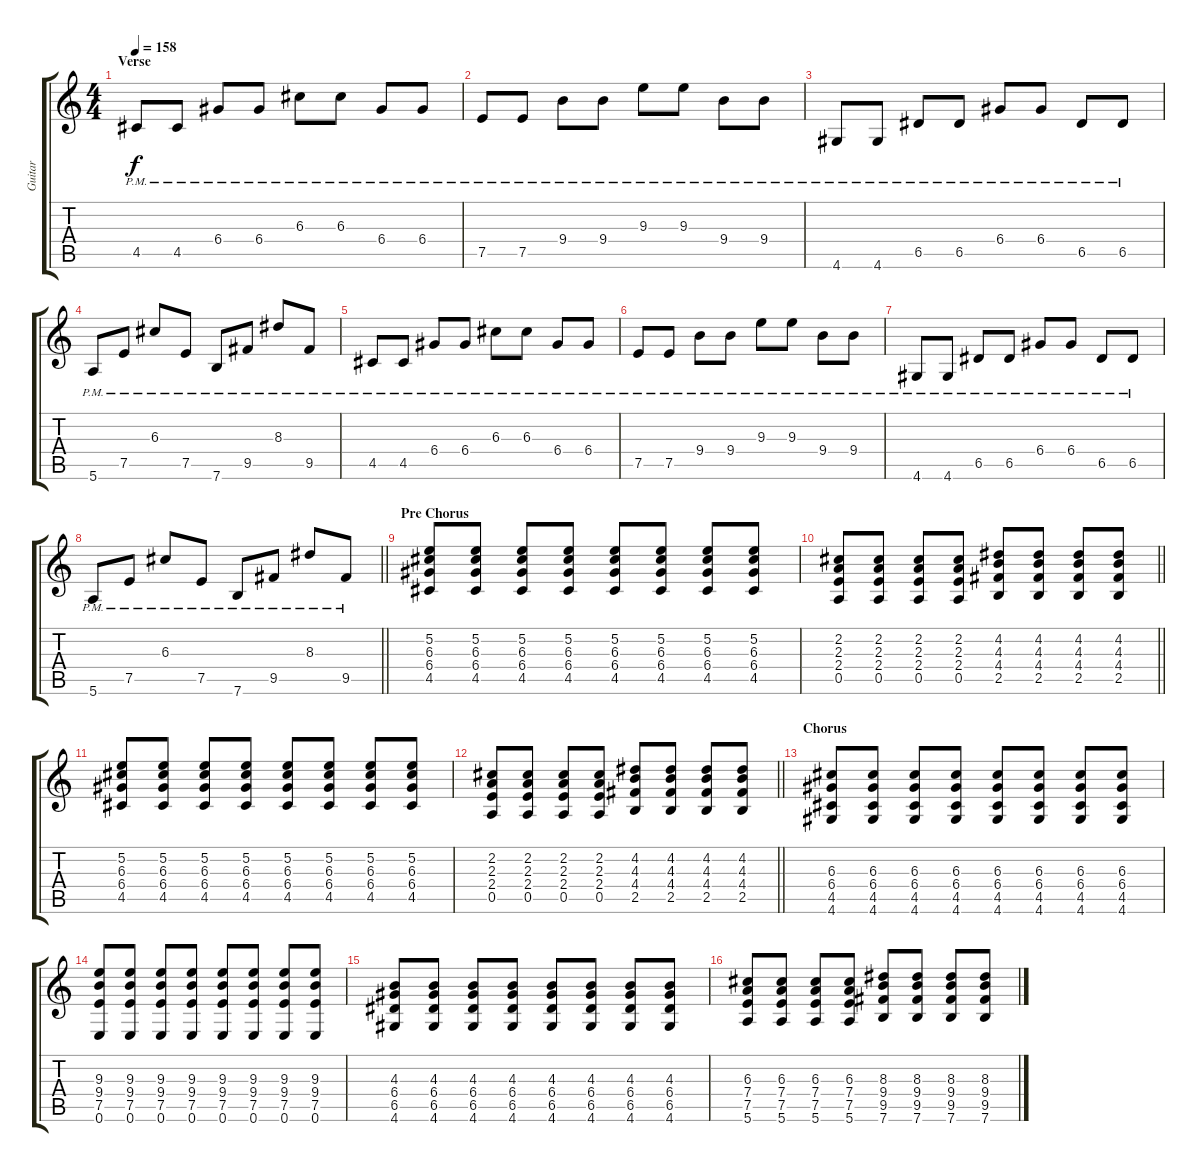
\track ("Guitar" "Guitar") {instrument distortionguitar}
\staff {score tabs}
\tuning (E4 B3 G3 D3 A2 E2) {hide}
\ts (4 4)
\section ("" "Verse")
\tempo 158
\clef g2
\ks c
4.5{pm}.8{dy f} 4.5{pm}.8 6.4{pm}.8 6.4{pm}.8 6.3{pm}.8 6.3{pm}.8 6.4{pm}.8 6.4{pm}.8 |
7.5{pm}.8 7.5{pm}.8 9.4{pm}.8 9.4{pm}.8 9.3{pm}.8 9.3{pm}.8 9.4{pm}.8 9.4{pm}.8 |
4.6{pm}.8 4.6{pm}.8 6.5{pm}.8 6.5{pm}.8 6.4{pm}.8 6.4{pm}.8 6.5{pm}.8 6.5{pm}.8 |
5.6{pm}.8 7.5{pm}.8 6.3{pm}.8 7.5{pm}.8 7.6{pm}.8 9.5{pm}.8 8.3{pm}.8 9.5{pm}.8 |
4.5{pm}.8 4.5{pm}.8 6.4{pm}.8 6.4{pm}.8 6.3{pm}.8 6.3{pm}.8 6.4{pm}.8 6.4{pm}.8 |
7.5{pm}.8 7.5{pm}.8 9.4{pm}.8 9.4{pm}.8 9.3{pm}.8 9.3{pm}.8 9.4{pm}.8 9.4{pm}.8 |
4.6{pm}.8 4.6{pm}.8 6.5{pm}.8 6.5{pm}.8 6.4{pm}.8 6.4{pm}.8 6.5{pm}.8 6.5{pm}.8 |
\barLineRight lightlight
5.6{pm}.8 7.5{pm}.8 6.3{pm}.8 7.5{pm}.8 7.6{pm}.8 9.5{pm}.8 8.3{pm}.8 9.5{pm}.8 |
\section ("" "Pre Chorus")
(5.2 6.3 6.4 4.5).8 (5.2 6.3 6.4 4.5).8 (5.2 6.3 6.4 4.5).8 (5.2 6.3 6.4 4.5).8 (5.2 6.3 6.4 4.5).8 (5.2 6.3 6.4 4.5).8 (5.2 6.3 6.4 4.5).8 (5.2 6.3 6.4 4.5).8 |
\barLineRight lightlight
(2.2 2.3 2.4 0.5).8 (2.2 2.3 2.4 0.5).8 (2.2 2.3 2.4 0.5).8 (2.2 2.3 2.4 0.5).8 (4.2 4.3 4.4 2.5).8 (4.2 4.3 4.4 2.5).8 (4.2 4.3 4.4 2.5).8 (4.2 4.3 4.4 2.5).8 |
(5.2 6.3 6.4 4.5).8 (5.2 6.3 6.4 4.5).8 (5.2 6.3 6.4 4.5).8 (5.2 6.3 6.4 4.5).8 (5.2 6.3 6.4 4.5).8 (5.2 6.3 6.4 4.5).8 (5.2 6.3 6.4 4.5).8 (5.2 6.3 6.4 4.5).8 |
\barLineRight lightlight
(2.2 2.3 2.4 0.5).8 (2.2 2.3 2.4 0.5).8 (2.2 2.3 2.4 0.5).8 (2.2 2.3 2.4 0.5).8 (4.2 4.3 4.4 2.5).8 (4.2 4.3 4.4 2.5).8 (4.2 4.3 4.4 2.5).8 (4.2 4.3 4.4 2.5).8 |
\section ("" "Chorus")
(6.3 6.4 4.5 4.6).8 (6.3 6.4 4.5 4.6).8 (6.3 6.4 4.5 4.6).8 (6.3 6.4 4.5 4.6).8 (6.3 6.4 4.5 4.6).8 (6.3 6.4 4.5 4.6).8 (6.3 6.4 4.5 4.6).8 (6.3 6.4 4.5 4.6).8 |
(9.3 9.4 7.5 0.6).8 (9.3 9.4 7.5 0.6).8 (9.3 9.4 7.5 0.6).8 (9.3 9.4 7.5 0.6).8 (9.3 9.4 7.5 0.6).8 (9.3 9.4 7.5 0.6).8 (9.3 9.4 7.5 0.6).8 (9.3 9.4 7.5 0.6).8 |
(4.3 6.4 6.5 4.6).8 (4.3 6.4 6.5 4.6).8 (4.3 6.4 6.5 4.6).8 (4.3 6.4 6.5 4.6).8 (4.3 6.4 6.5 4.6).8 (4.3 6.4 6.5 4.6).8 (4.3 6.4 6.5 4.6).8 (4.3 6.4 6.5 4.6).8 |
(6.3 7.4 7.5 5.6).8 (6.3 7.4 7.5 5.6).8 (6.3 7.4 7.5 5.6).8 (6.3 7.4 7.5 5.6).8 (8.3 9.4 9.5 7.6).8 (8.3 9.4 9.5 7.6).8 (8.3 9.4 9.5 7.6).8 (8.3 9.4 9.5 7.6).8
